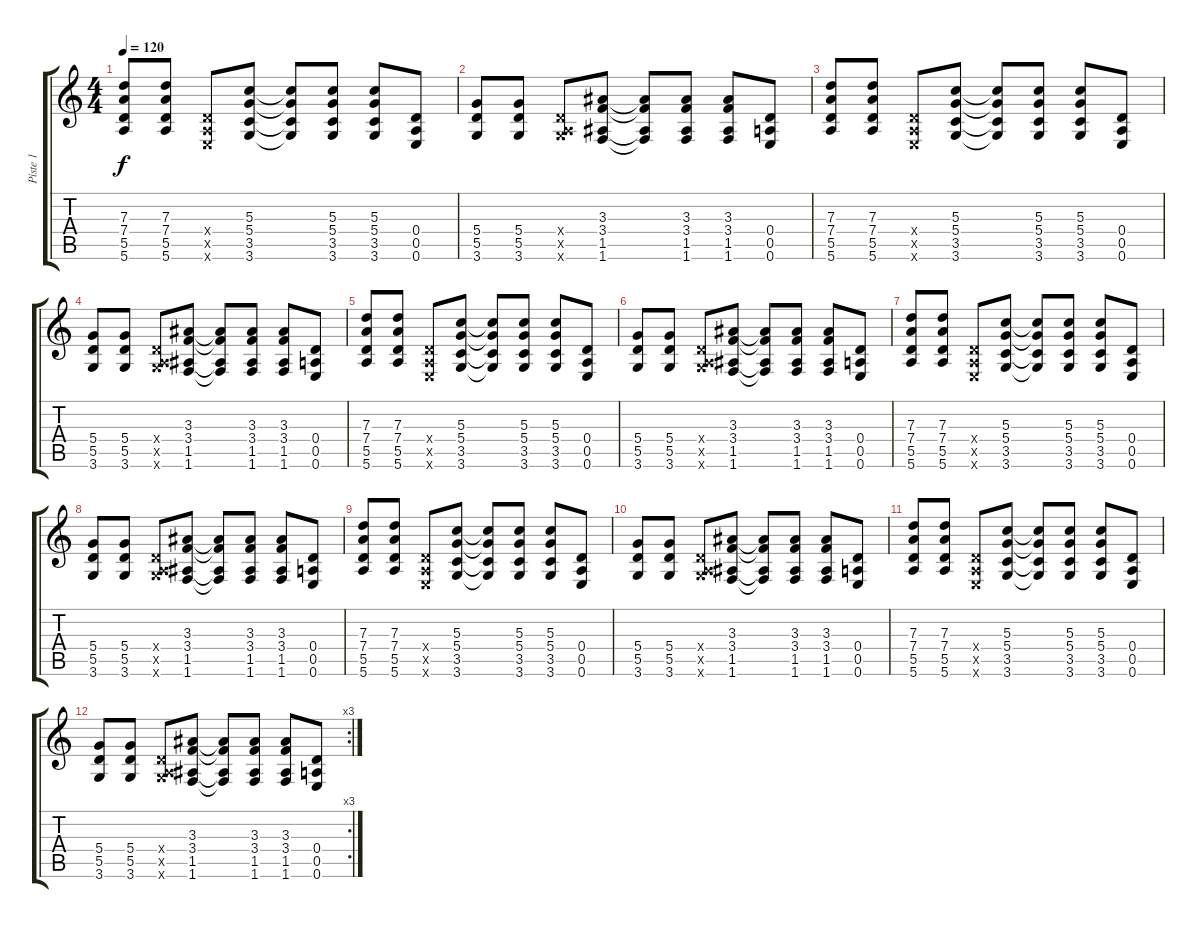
\track ("Piste 1" "Piste 1") {instrument overdrivenguitar}
\staff {score tabs}
\tuning (E4 B3 G3 D3 A2 E2) {hide}
\ts (4 4)
\tempo 120
\clef g2
\ks c
(7.3 7.4 5.5 5.6).8{dy f} (7.3 7.4 5.5 5.6).8 (0.4{x} 0.5{x} 0.6{x}).8 (5.3 5.4 3.5 3.6).8 (5.3{t} 5.4{t} 3.5{t} 3.6{t}).8 (5.3 5.4 3.5 3.6).8 (5.3 5.4 3.5 3.6).8 (0.4 0.5 0.6).8 |
(5.4 5.5 3.6).8 (5.4 5.5 3.6).8 (0.4{x} 0.5{x} 3.6{x}).8 (3.3 3.4 1.5 1.6).8 (3.3{t} 3.4{t} 1.5{t} 1.6{t}).8 (3.3 3.4 1.5 1.6).8 (3.3 3.4 1.5 1.6).8 (0.4 0.5 0.6).8 |
(7.3 7.4 5.5 5.6).8 (7.3 7.4 5.5 5.6).8 (0.4{x} 0.5{x} 0.6{x}).8 (5.3 5.4 3.5 3.6).8 (5.3{t} 5.4{t} 3.5{t} 3.6{t}).8 (5.3 5.4 3.5 3.6).8 (5.3 5.4 3.5 3.6).8 (0.4 0.5 0.6).8 |
(5.4 5.5 3.6).8 (5.4 5.5 3.6).8 (0.4{x} 0.5{x} 3.6{x}).8 (3.3 3.4 1.5 1.6).8 (3.3{t} 3.4{t} 1.5{t} 1.6{t}).8 (3.3 3.4 1.5 1.6).8 (3.3 3.4 1.5 1.6).8 (0.4 0.5 0.6).8 |
(7.3 7.4 5.5 5.6).8 (7.3 7.4 5.5 5.6).8 (0.4{x} 0.5{x} 0.6{x}).8 (5.3 5.4 3.5 3.6).8 (5.3{t} 5.4{t} 3.5{t} 3.6{t}).8 (5.3 5.4 3.5 3.6).8 (5.3 5.4 3.5 3.6).8 (0.4 0.5 0.6).8 |
(5.4 5.5 3.6).8 (5.4 5.5 3.6).8 (0.4{x} 0.5{x} 3.6{x}).8 (3.3 3.4 1.5 1.6).8 (3.3{t} 3.4{t} 1.5{t} 1.6{t}).8 (3.3 3.4 1.5 1.6).8 (3.3 3.4 1.5 1.6).8 (0.4 0.5 0.6).8 |
(7.3 7.4 5.5 5.6).8 (7.3 7.4 5.5 5.6).8 (0.4{x} 0.5{x} 0.6{x}).8 (5.3 5.4 3.5 3.6).8 (5.3{t} 5.4{t} 3.5{t} 3.6{t}).8 (5.3 5.4 3.5 3.6).8 (5.3 5.4 3.5 3.6).8 (0.4 0.5 0.6).8 |
(5.4 5.5 3.6).8 (5.4 5.5 3.6).8 (0.4{x} 0.5{x} 3.6{x}).8 (3.3 3.4 1.5 1.6).8 (3.3{t} 3.4{t} 1.5{t} 1.6{t}).8 (3.3 3.4 1.5 1.6).8 (3.3 3.4 1.5 1.6).8 (0.4 0.5 0.6).8 |
(7.3 7.4 5.5 5.6).8 (7.3 7.4 5.5 5.6).8 (0.4{x} 0.5{x} 0.6{x}).8 (5.3 5.4 3.5 3.6).8 (5.3{t} 5.4{t} 3.5{t} 3.6{t}).8 (5.3 5.4 3.5 3.6).8 (5.3 5.4 3.5 3.6).8 (0.4 0.5 0.6).8 |
(5.4 5.5 3.6).8 (5.4 5.5 3.6).8 (0.4{x} 0.5{x} 3.6{x}).8 (3.3 3.4 1.5 1.6).8 (3.3{t} 3.4{t} 1.5{t} 1.6{t}).8 (3.3 3.4 1.5 1.6).8 (3.3 3.4 1.5 1.6).8 (0.4 0.5 0.6).8 |
(7.3 7.4 5.5 5.6).8 (7.3 7.4 5.5 5.6).8 (0.4{x} 0.5{x} 0.6{x}).8 (5.3 5.4 3.5 3.6).8 (5.3{t} 5.4{t} 3.5{t} 3.6{t}).8 (5.3 5.4 3.5 3.6).8 (5.3 5.4 3.5 3.6).8 (0.4 0.5 0.6).8 |
\rc 3
(5.4 5.5 3.6).8 (5.4 5.5 3.6).8 (0.4{x} 0.5{x} 3.6{x}).8 (3.3 3.4 1.5 1.6).8 (3.3{t} 3.4{t} 1.5{t} 1.6{t}).8 (3.3 3.4 1.5 1.6).8 (3.3 3.4 1.5 1.6).8 (0.4 0.5 0.6).8
